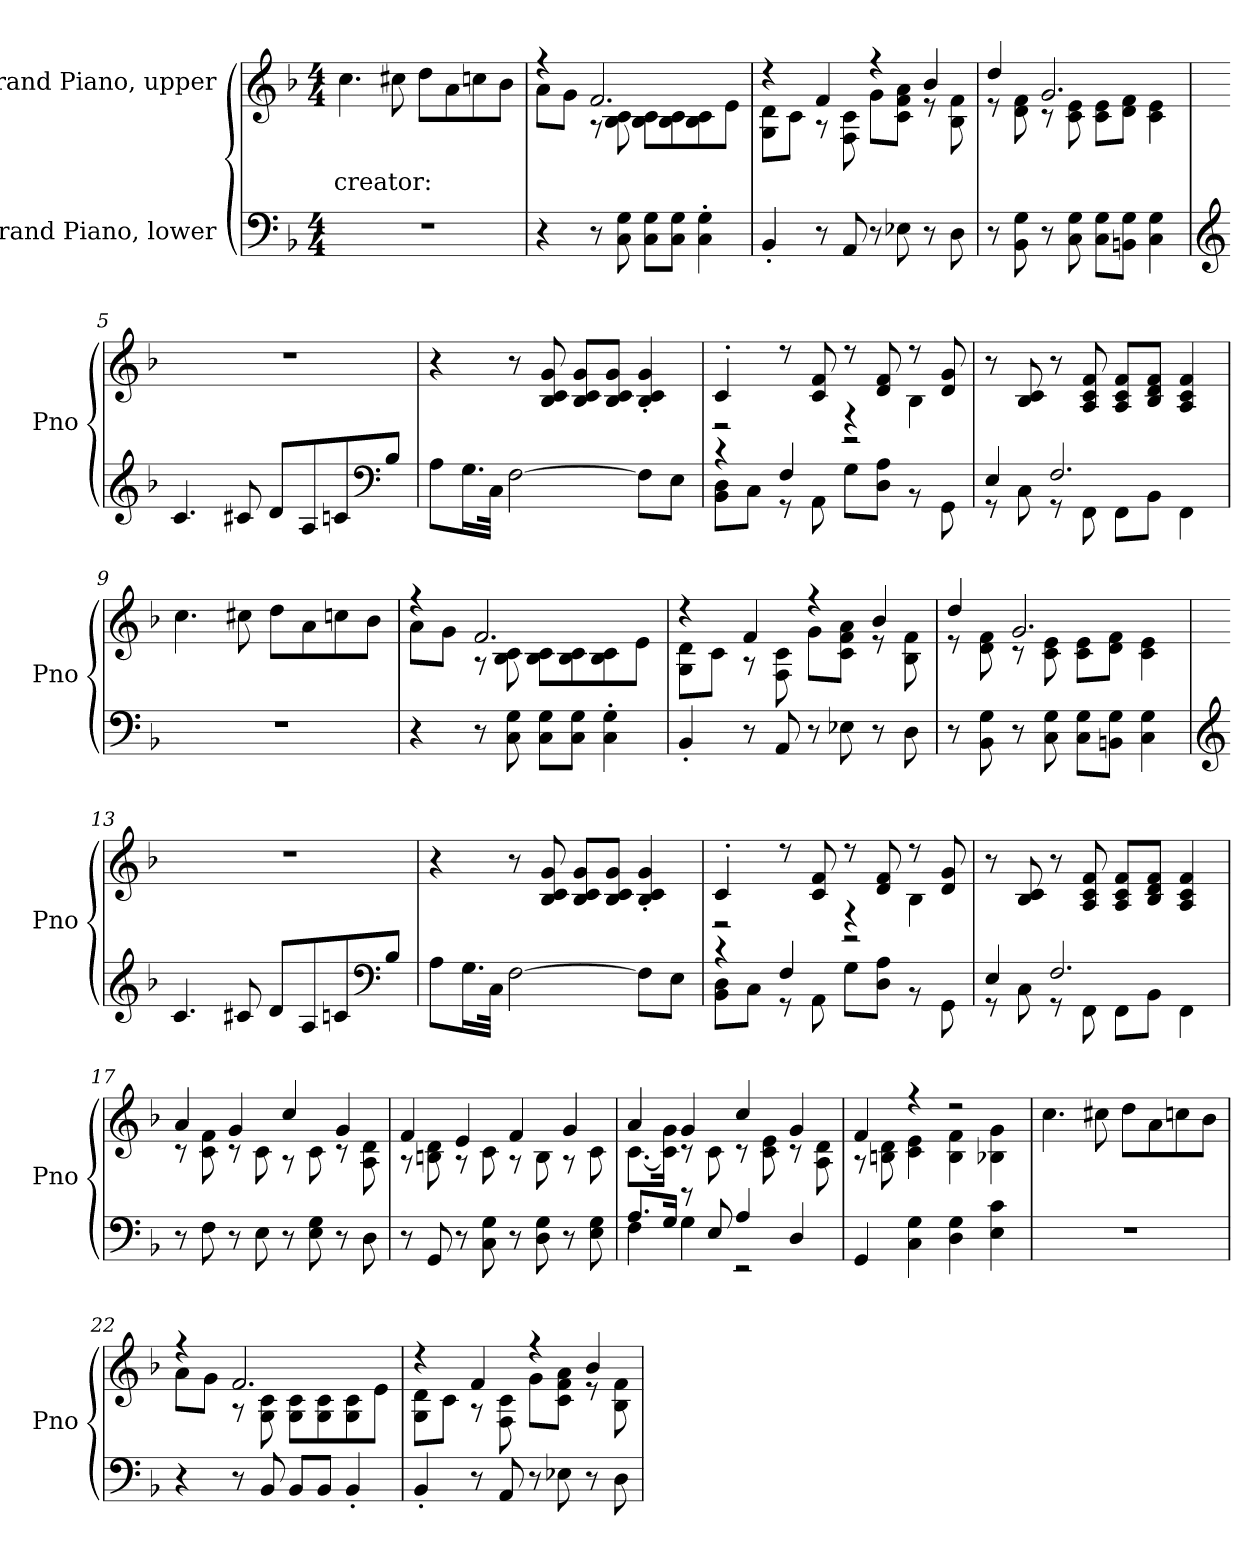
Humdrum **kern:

**kern	**kern	**text
*part2	*part1	*part1
*staff2	*staff1	*staff1
*I"Grand Piano, lower	*I"Grand Piano, upper	*
*I'Pno	*I'Pno	*
*clefF4	*clefG2	*
*k[b-]	*k[b-]	*
*M4/4	*M4/4	*
*MM78	*MM78	*
=1	=1	=1
!	!	!LO:LY:b
1r	4.cc\	creator:
.	8cc#X\	.
.	8dd\L	.
.	8a\	.
.	8ccn\	.
.	8b-\J	.
=2	=2	=2
*	*^	*
4r	4r	8a\L	.
.	.	8g\J	.
8r	2.f/	8r	.
8C\ 8G\	.	8B-\ 8c\	.
8C\ 8G\L	.	8B-\ 8c\L	.
8C\ 8G\J	.	8B-\ 8c\	.
4C\' 4G\'	.	8B-\ 8c\	.
.	.	8e\J	.
=3	=3	=3	=3
4BB-'/	4r	8G\ 8d\L	.
.	.	8c\J	.
8r	4f/	8r	.
8AA/	.	8F\ 8c\	.
8r	4r	8g\L	.
8E-X\	.	8c\ 8f\ 8a\J	.
8r	4b-/	8r	.
8D\	.	8B-\ 8f\	.
!!LO:LB:g=z	!!
=4	=4	=4	=4
8r	4dd/	8r	.
8BB-\ 8G\	.	8d\ 8f\	.
8r	2.g/	8r	.
8C\ 8G\	.	8c\ 8e\	.
8C\ 8G\L	.	8c\ 8e\L	.
8BBn\ 8G\J	.	8d\ 8f\J	.
4C\ 4G\	.	4c\ 4e\	.
*	*v	*v	*
=5	=5	=5
*clefG2	*	*
4.c/	1r	.
8c#X/	.	.
8d/L	.	.
8A/	.	.
8cn/	.	.
*clefF4	*	*
8B-/J	.	.
=6	=6	=6
8A\L	4r	.
16.G\L	.	.
32C\JJk	.	.
[2F\	8r	.
.	8B-/ 8c/ 8g/	.
.	8B-/ 8c/ 8g/L	.
.	8B-/ 8c/ 8g/J	.
8F\L]	4B-/' 4c/' 4g/'	.
8E\J	.	.
=7	=7	=7
*^	*^	*
4r	8BB-\ 8D\L	4c'/	2r	.
.	8C\J	.	.	.
4F/	8r	8r	.	.
.	8AA\	8c/ 8f/	.	.
2r	8G\L	8r	4r	.
.	8D\ 8A\J	8d/ 8f/	.	.
.	8r	8r	4B-\	.
.	8GG\	8d/ 8g/	.	.
*	*	*v	*v	*
!!LO:LB:g=z
=8	=8	=8	=8
4E/	8r	8r	.
.	8C\	8B-/ 8c/	.
2.F/	8r	8r	.
.	8FF\	8A/ 8c/ 8f/	.
.	8FF\L	8A/ 8c/ 8f/L	.
.	8BB-\J	8B-/ 8d/ 8f/J	.
.	4FF\	4A/ 4c/ 4f/	.
*v	*v	*	*
=9	=9	=9
1r	4.cc\	.
.	8cc#X\	.
.	8dd\L	.
.	8a\	.
.	8ccn\	.
.	8b-\J	.
=10	=10	=10
*	*^	*
4r	4r	8a\L	.
.	.	8g\J	.
8r	2.f/	8r	.
8C\ 8G\	.	8B-\ 8c\	.
8C\ 8G\L	.	8B-\ 8c\L	.
8C\ 8G\J	.	8B-\ 8c\	.
4C\' 4G\'	.	8B-\ 8c\	.
.	.	8e\J	.
=11	=11	=11	=11
4BB-'/	4r	8G\ 8d\L	.
.	.	8c\J	.
8r	4f/	8r	.
8AA/	.	8F\ 8c\	.
8r	4r	8g\L	.
8E-X\	.	8c\ 8f\ 8a\J	.
8r	4b-/	8r	.
8D\	.	8B-\ 8f\	.
!!LO:LB:g=z	!!
=12	=12	=12	=12
8r	4dd/	8r	.
8BB-\ 8G\	.	8d\ 8f\	.
8r	2.g/	8r	.
8C\ 8G\	.	8c\ 8e\	.
8C\ 8G\L	.	8c\ 8e\L	.
8BBn\ 8G\J	.	8d\ 8f\J	.
4C\ 4G\	.	4c\ 4e\	.
*	*v	*v	*
=13	=13	=13
*clefG2	*	*
4.c/	1r	.
8c#X/	.	.
8d/L	.	.
8A/	.	.
8cn/	.	.
*clefF4	*	*
8B-/J	.	.
=14	=14	=14
8A\L	4r	.
16.G\L	.	.
32C\JJk	.	.
[2F\	8r	.
.	8B-/ 8c/ 8g/	.
.	8B-/ 8c/ 8g/L	.
.	8B-/ 8c/ 8g/J	.
8F\L]	4B-/' 4c/' 4g/'	.
8E\J	.	.
=15	=15	=15
*^	*^	*
4r	8BB-\ 8D\L	4c'/	2r	.
.	8C\J	.	.	.
4F/	8r	8r	.	.
.	8AA\	8c/ 8f/	.	.
2r	8G\L	8r	4r	.
.	8D\ 8A\J	8d/ 8f/	.	.
.	8r	8r	4B-\	.
.	8GG\	8d/ 8g/	.	.
*	*	*v	*v	*
!!LO:LB:g=z
=16	=16	=16	=16
4E/	8r	8r	.
.	8C\	8B-/ 8c/	.
2.F/	8r	8r	.
.	8FF\	8A/ 8c/ 8f/	.
.	8FF\L	8A/ 8c/ 8f/L	.
.	8BB-\J	8B-/ 8d/ 8f/J	.
.	4FF\	4A/ 4c/ 4f/	.
*v	*v	*	*
=17	=17	=17
*	*^	*
8r	4a/	8r	.
8F\	.	8c\ 8f\	.
8r	4g/	8r	.
8E\	.	8c\	.
8r	4cc/	8r	.
8E\ 8G\	.	8c\	.
8r	4g/	8r	.
8D\	.	8A\ 8d\	.
=18	=18	=18	=18
8r	4f/	8r	.
8GG/	.	8Bn\ 8d\	.
8r	4e/	8r	.
8C\ 8G\	.	8c\	.
8r	4f/	8r	.
8D\ 8G\	.	8B\	.
8r	4g/	8r	.
8E\ 8G\	.	8c\	.
=19	=19	=19	=19
*^	*	*	*
8.A/L	4F\	4a/	[8.c\L	.
16G/Jk	.	.	16c\] 16g\Jk	.
8r	4G\	4g/	8r	.
8E/	.	.	8c\	.
4A/	2r	4cc/	8r	.
.	.	.	8c\ 8e\	.
4D/	.	4g/	8r	.
.	.	.	8A\ 8d\	.
*v	*v	*	*	*
=20	=20	=20	=20
4GG/	4f/	8r	.
.	.	8Bn\ 8d\	.
4C\ 4G\	4r	4c\ 4e\	.
4D\ 4G\	2r	4B\ 4f\	.
4E\ 4c\	.	4B-X\ 4g\	.
*	*v	*v	*
!!LO:LB:g=z
=21	=21	=21
1r	4.cc\	.
.	8cc#X\	.
.	8dd\L	.
.	8a\	.
.	8ccn\	.
.	8b-\J	.
=22	=22	=22
*	*^	*
4r	4r	8a\L	.
.	.	8g\J	.
8r	2.f/	8r	.
8BB-/	.	8G\ 8c\	.
8BB-/L	.	8G\ 8c\L	.
8BB-/J	.	8G\ 8c\	.
4BB-'/	.	8G\ 8c\	.
.	.	8e\J	.
=23	=23	=23	=23
4BB-'/	4r	8G\ 8d\L	.
.	.	8c\J	.
8r	4f/	8r	.
8AA/	.	8F\ 8c\	.
8r	4r	8g\L	.
8E-X\	.	8c\ 8f\ 8a\J	.
8r	4b-/	8r	.
8D\	.	8B-\ 8f\	.
*	*v	*v	*
=	=	=
*-	*-	*-
